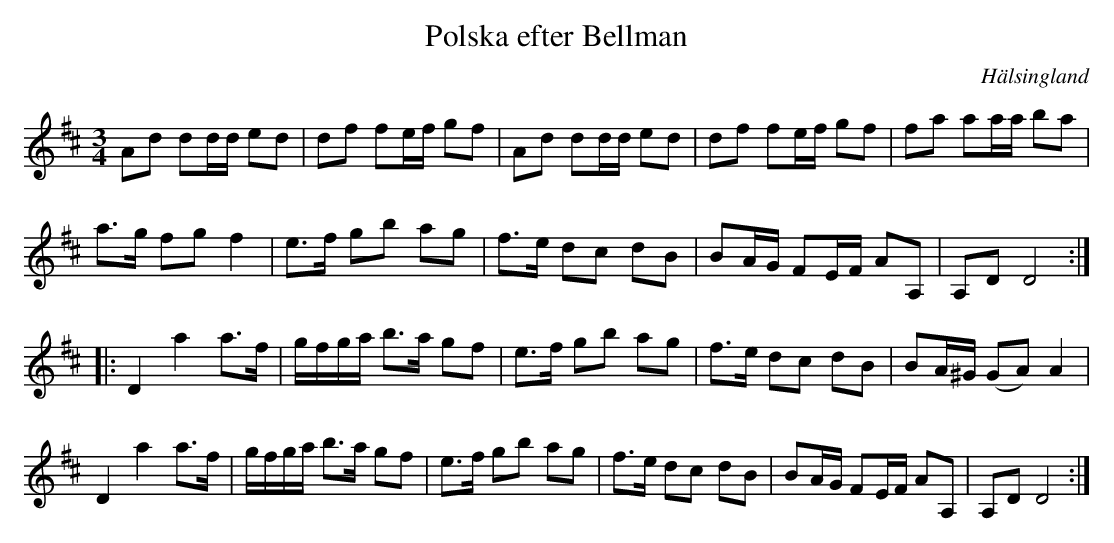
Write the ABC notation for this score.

X:1
T: Polska efter Bellman
O: Hälsingland
M: 3/4
K: D
L: 1/8
Ad dd/d/ ed | df fe1/2f1/2 gf | Ad dd/d/ ed | df fe1/2f1/2 gf | fa aa/a/ ba |
a>g fg f2 | e>f gb ag | f>e dc dB | BA1/2G1/2 FE1/2F1/2 AA, | A,D D4 :|
|: D2 a2 a>f | g1/2f1/2g1/2a1/2 b>a gf | e>f gb ag | f>e dc dB | BA1/2^G1/2 (GA) A2 |
   D2 a2 a>f | g1/2f1/2g1/2a1/2 b>a gf | e>f gb ag | f>e dc dB | BA1/2G1/2 FE1/2F1/2 AA, | A,D D4 :|
